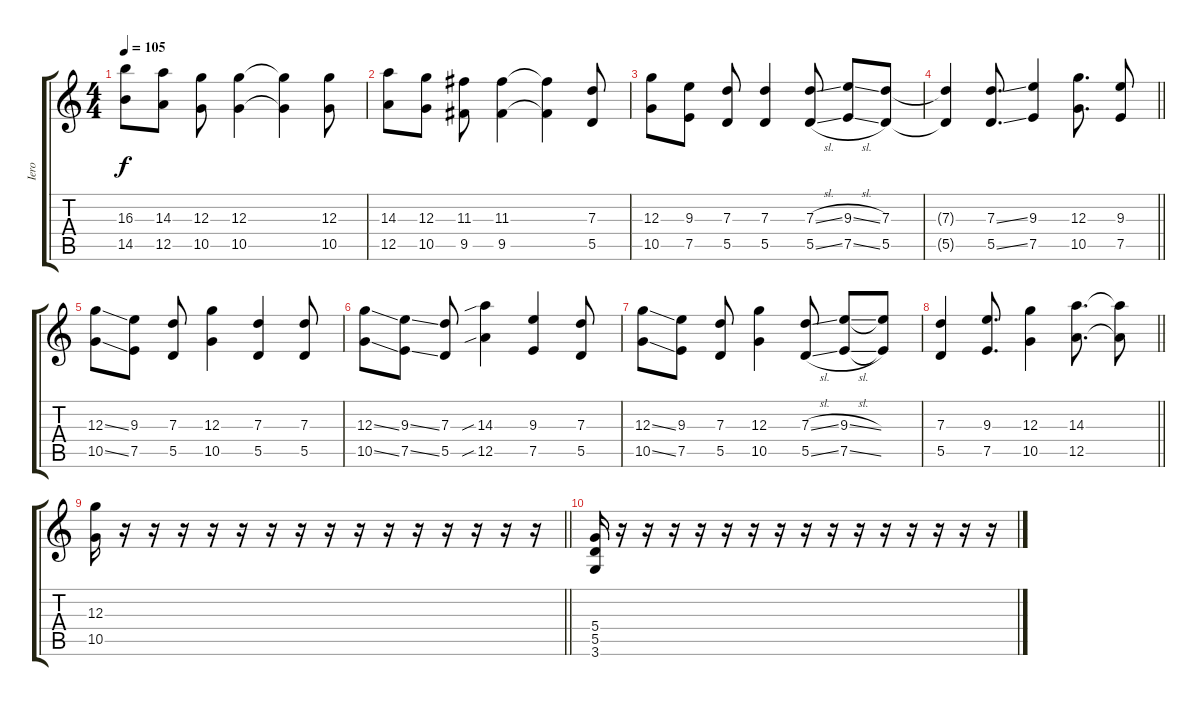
\track ("Iero" "Iero") {instrument overdrivenguitar}
\staff {score tabs}
\tuning (E4 B3 G3 D3 A2 E2) {hide}
\ts (4 4)
\tempo 105
\clef g2
\ks c
(16.3 14.5).8{dy f} (14.3 12.5).8 (12.3 10.5).8 (12.3 10.5).4 (12.3{t} 10.5{t}).4 (12.3 10.5).8 |
(14.3 12.5).8 (12.3 10.5).8 (11.3 9.5).8 (11.3 9.5).4 (11.3{t} 9.5{t}).4 (7.3 5.5).8 |
(12.3 10.5).8 (9.3 7.5).8 (7.3 5.5).8 (7.3 5.5).4 (7.3{sl} 5.5{sl}).8 (9.3{sl} 7.5{sl}).8 (7.3 5.5).8 |
\barLineRight lightlight
(7.3{t} 5.5{t}).4 (7.3{ss} 5.5{ss}).8{d} (9.3 7.5).4 (12.3 10.5).8{d} (9.3 7.5).8 |
(12.3{ss} 10.5{ss}).8 (9.3 7.5).8 (7.3 5.5).8 (12.3 10.5).4 (7.3 5.5).4 (7.3 5.5).8 |
(12.3{ss} 10.5{ss}).8 (9.3{ss} 7.5{ss}).8 (7.3 5.5).8 (14.3{sib} 12.5{sib}).4 (9.3 7.5).4 (7.3 5.5).8 |
(12.3{ss} 10.5{ss}).8 (9.3 7.5).8 (7.3 5.5).8 (12.3 10.5).4 (7.3{sl} 5.5{sl}).8 (9.3{sl} 7.5{sl}).8 (9.3{t} 7.5{t}).8 |
\barLineRight lightlight
(7.3 5.5).4 (9.3 7.5).8{d} (12.3 10.5).4 (14.3 12.5).8{d} (14.3{t} 12.5{t}).8 |
\barLineRight lightlight
(12.3 10.5).16 r.16 r.16 r.16 r.16 r.16 r.16 r.16 r.16 r.16 r.16 r.16 r.16 r.16 r.16 r.16 |
(5.4 5.5 3.6).16 r.16 r.16 r.16 r.16 r.16 r.16 r.16 r.16 r.16 r.16 r.16 r.16 r.16 r.16 r.16
